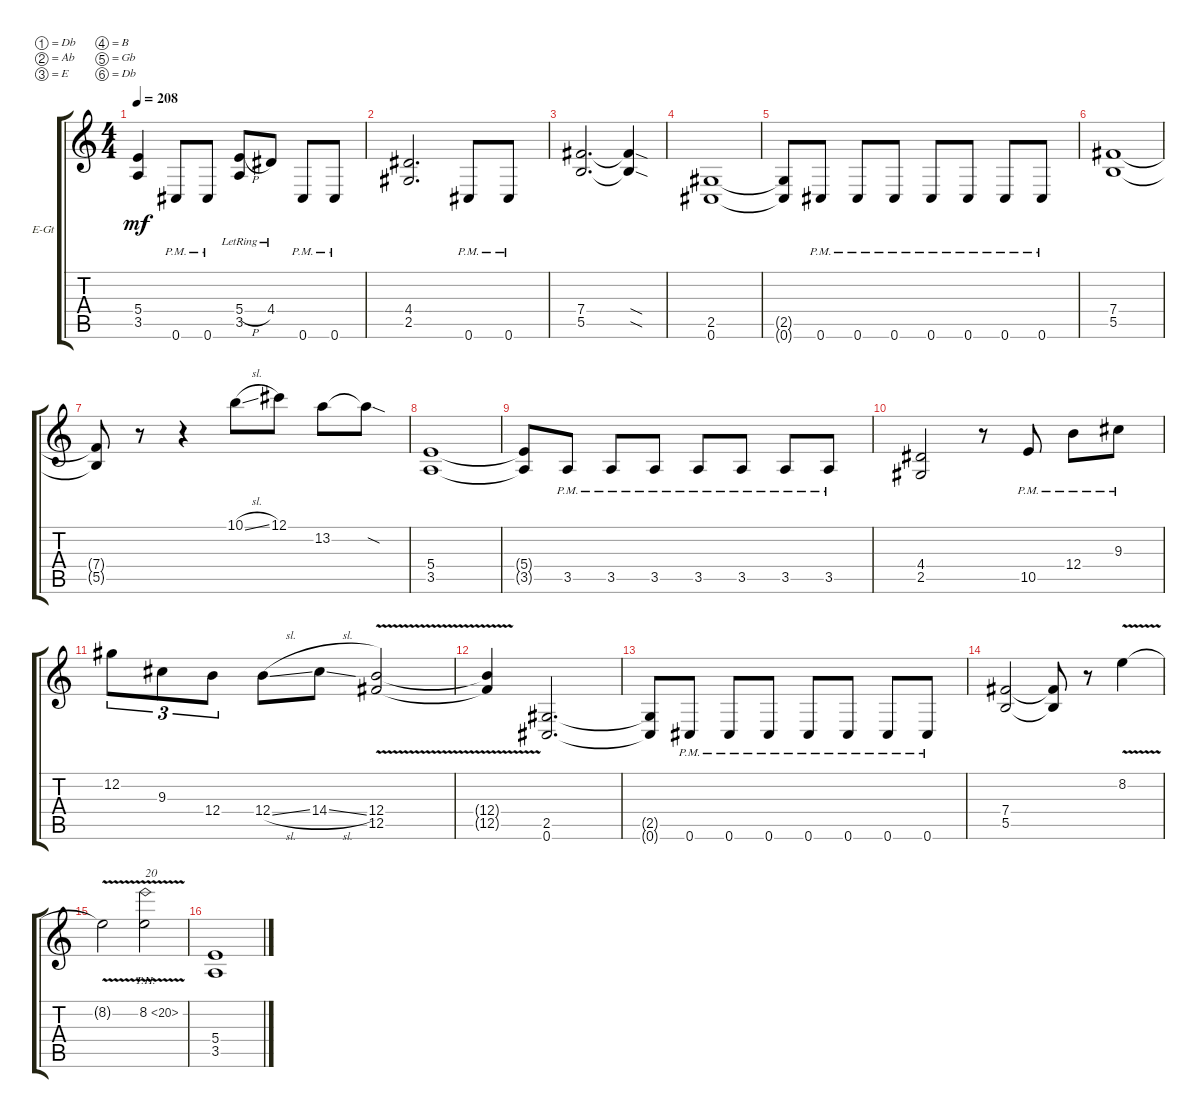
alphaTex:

\defaultSystemsLayout 4
\bracketExtendMode groupsimilarinstruments
\firstSystemTrackNameOrientation horizontal
\otherSystemsTrackNameOrientation horizontal
\track ("Mike" "E-Gt") {instrument distortionguitar}
\staff {score tabs}
\tuning (Db4 Ab3 E3 B2 Gb2 Db2)
\ts (4 4)
\tempo 208
\clef g2
\ks c
(5.4{t} 3.5{t}).4{dy mf} 0.6{pm}.8 0.6{pm}.8 (3.5{lr} 5.4{h lr}).8 4.4{lr}.8 0.6{pm}.8 0.6{pm}.8 |
(2.5 4.4).2{d} 0.6{pm}.8 0.6{pm}.8 |
(5.5 7.4).2{d} (5.5{sod t} 7.4{sod t}).4 |
(0.6 2.5).1 |
(0.6{t} 2.5{t}).8 0.6{pm}.8 0.6{pm}.8 0.6{pm}.8 0.6{pm}.8 0.6{pm}.8 0.6{pm}.8 0.6{pm}.8 |
(5.5 7.4).1 |
(5.5{t} 7.4{t}).8 r.8 r.4 10.1{sl}.8 12.1.8 13.2.8 13.2{sod t}.8 |
(3.5 5.4).1 |
(3.5{t} 5.4{t}).8 3.5{pm}.8 3.5{pm}.8 3.5{pm}.8 3.5{pm}.8 3.5{pm}.8 3.5{pm}.8 3.5{pm}.8 |
(2.5 4.4).2 r.8 10.5{pm}.8 12.4{pm}.8 9.3{pm}.8 |
12.2.8{tu (3 2)} 9.3.8{tu (3 2)} 12.4.8{tu (3 2)} 12.4{sl}.8 14.4{sl}.8 (12.4{v} 12.5{v}).2 |
(12.5{v t} 12.4{v t}).4 (0.6 2.5).2{d} |
(0.6{t} 2.5{t}).8 0.6{pm}.8 0.6{pm}.8 0.6{pm}.8 0.6{pm}.8 0.6{pm}.8 0.6{pm}.8 0.6{pm}.8 |
(5.5 7.4).2 (5.5{t} 7.4{t}).8 r.8 8.2{v}.4 |
8.2{v t}.2 8.2{th 12 v}.2{txt "20"} |
(3.5 5.4).1
